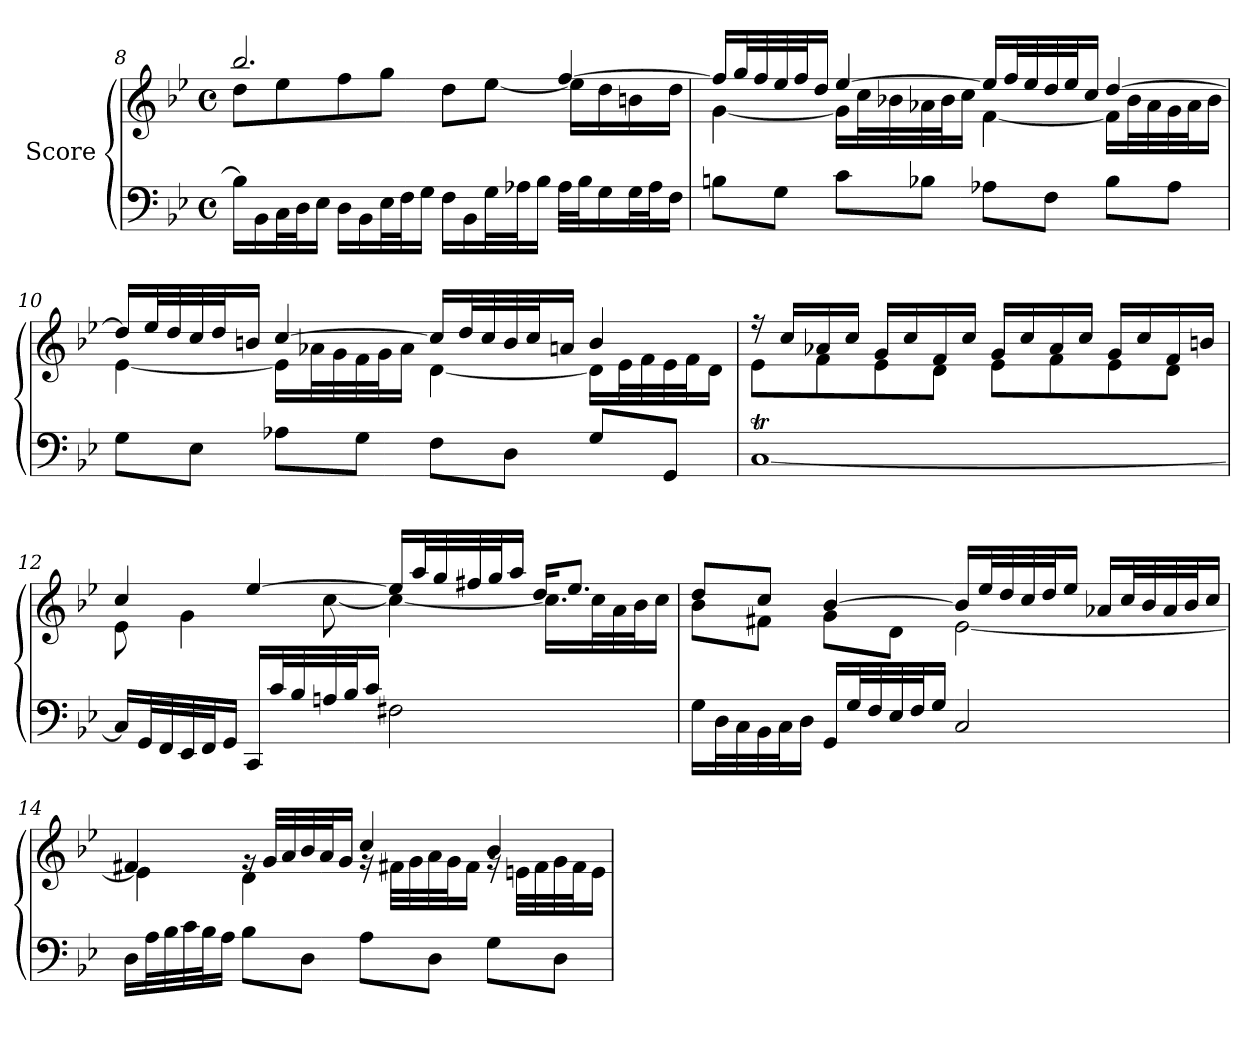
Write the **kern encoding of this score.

**kern	**kern
*part1	*part1
*staff2	*staff1
*I"Score	*
*clefF4	*clefG2
*k[b-e-]	*k[b-e-]
*M4/4	*M4/4
*met(c)	*met(c)
=8	=8
*	*^
16B-\LL]	2.bb-/	8dd\L
16BB-\	.	.
32C\L	.	8ee-\
32D\J	.	.
16E-\JJ	.	.
16D\LL	.	8ff\
16BB-\	.	.
32E-\L	.	8gg\J
32F\J	.	.
16G\JJ	.	.
16F\LL	.	8dd\L
16BB-\	.	.
32G\L	.	[8ee-\J
32A-X\J	.	.
16B-\JJ	.	.
32A-\LLL	[4ff/	16ee-\LL]
32B-\J	.	.
16G\	.	16dd\
32G\L	.	16bn\
32A-\J	.	.
16F\JJ	.	16dd\JJ
!!LO:LB:g=z	!!
=9	=9	=9
8Bn\L	16ff/LL]	[4g\
.	32gg/L	.
.	32ff/	.
8G\J	32ee-/	.
.	32ff/J	.
.	16dd/JJ	.
8c\L	[4ee-/	16g\LL]
.	.	32cc\L
.	.	32b-X\
8B-X\J	.	32a-X\
.	.	32b-\J
.	.	16cc\JJ
8A-X\L	16ee-/LL]	[4f\
.	32ff/L	.
.	32ee-/	.
8F\J	32dd/	.
.	32ee-/J	.
.	16cc/JJ	.
8B-\L	[4dd/	16f\LL]
.	.	32b-\L
.	.	32a-\
8A-\J	.	32g\
.	.	32a-\J
.	.	16b-\JJ
=10	=10	=10
8G\L	16dd/LL]	[4e-\
.	32ee-/L	.
.	32dd/	.
8E-\J	32cc/	.
.	32dd/J	.
.	16bn/JJ	.
8A-X\L	[4cc/	16e-\LL]
.	.	32a-X\L
.	.	32g\
8G\J	.	32f\
.	.	32g\J
.	.	16a-\JJ
8F\L	16cc/LL]	[4d\
.	32dd/L	.
.	32cc/	.
8D\J	32b/	.
.	32cc/J	.
.	16an/JJ	.
8G/L	4b/	16d\LL]
.	.	32e-\L
.	.	32f\
8GG/J	.	32e-\
.	.	32f\J
.	.	16d\JJ
!!LO:PB:g=z	!!
=11	=11	=11
[1CT	16r	8e-\L
.	16cc/LL	.
.	16a-X/	8f\
.	16cc/JJ	.
.	16g/LL	8e-\
.	16cc/	.
.	16f/	8d\J
.	16cc/JJ	.
.	16g/LL	8e-\L
.	16cc/	.
.	16a-/	8f\
.	16cc/JJ	.
.	16g/LL	8e-\
.	16cc/	.
.	16f/	8d\J
.	16bn/JJ	.
=12	=12	=12
16C/LL]	4cc/	8e-\
32GG/L	.	.
32FF/	.	.
32EE-/	.	4g\
32FF/J	.	.
16GG/JJ	.	.
16CC/LL	[4ee-/	.
32c/L	.	.
32B-/	.	.
32An/	.	[8cc\
32B-/J	.	.
16c/JJ	.	.
2F#X\	16ee-/LL]	4cc\_
.	32aa/L	.
.	32gg/	.
.	32ff#X/	.
.	32gg/J	.
.	16aa/JJ	.
.	16dd/KL	16.cc\LL]
.	8.ee-/J	.
.	.	32cc\L
.	.	32a\
.	.	32b-\J
.	.	16cc\JJ
!!LO:LB:g=z	!!
=13	=13	=13
16G\LL	8dd/L	8b-\L
32D\L	.	.
32C\	.	.
32BB-\	8cc/J	8f#X\J
32C\J	.	.
16D\JJ	.	.
16GG/LL	[4b-/	8g\L
32G/L	.	.
32F/	.	.
32E-/	.	8d\J
32F/J	.	.
16G/JJ	.	.
2C/	16b-/LL]	[2e-\
.	32ee-/L	.
.	32dd/	.
.	32cc/	.
.	32dd/J	.
.	16ee-/JJ	.
.	16a-X/LL	.
.	32cc/L	.
.	32b-/	.
.	32a-/	.
.	32b-/J	.
.	16cc/JJ	.
=14	=14	=14
16D\LL	4f#X/	4e-\]
32A\L	.	.
32B-\	.	.
32c\	.	.
32B-\J	.	.
16A\JJ	.	.
8B-\L	16rg	4d\
.	32g/LLL	.
.	32a/	.
8D\J	32b-/	.
.	32a/J	.
.	16g/JJ	.
8A\L	4cc/	16rg
.	.	32f#X\LLL
.	.	32g\
8D\J	.	32a\
.	.	32g\J
.	.	16f#\JJ
8G\L	4b-/	16rg
.	.	32en\LLL
.	.	32f#\
8D\J	.	32g\
.	.	32f#\J
.	.	16e\JJ
*	*v	*v
=	=
*-	*-
